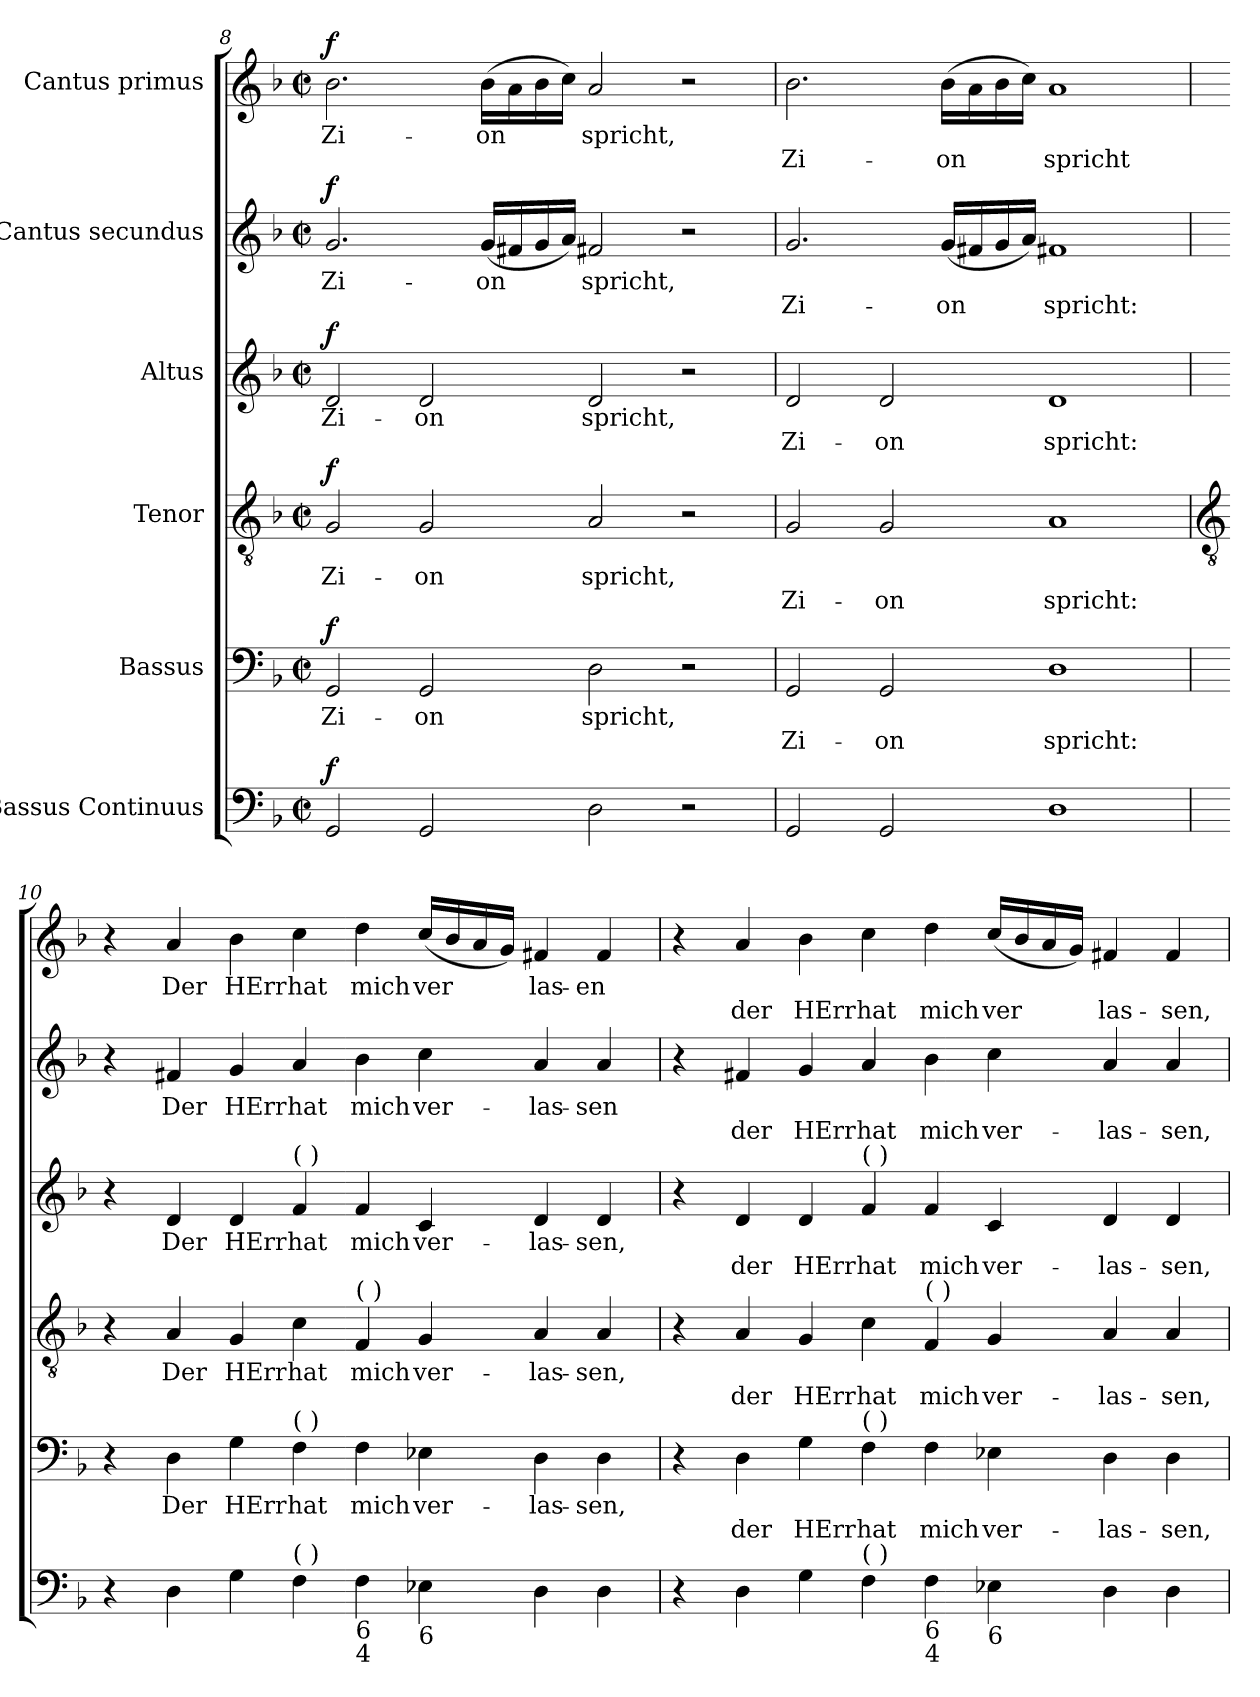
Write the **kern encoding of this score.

**kern	**dynam	**kern	**text	**text	**dynam	**kern	**text	**text	**dynam	**kern	**text	**text	**dynam	**kern	**text	**text	**dynam	**kern	**text	**text	**dynam
*part6	*part6	*part5	*part5	*part5	*part5	*part4	*part4	*part4	*part4	*part3	*part3	*part3	*part3	*part2	*part2	*part2	*part2	*part1	*part1	*part1	*part1
*staff6	*staff6	*staff5	*staff5	*staff5	*staff5	*staff4	*staff4	*staff4	*staff4	*staff3	*staff3	*staff3	*staff3	*staff2	*staff2	*staff2	*staff2	*staff1	*staff1	*staff1	*staff1
*I"Bassus Continuus	*	*I"Bassus	*	*	*	*I"Tenor	*	*	*	*I"Altus	*	*	*	*I"Cantus secundus	*	*	*	*I"Cantus primus	*	*	*
*clefF4	*	*clefF4	*	*	*	*clefGv2	*	*	*	*clefG2	*	*	*	*clefG2	*	*	*	*clefG2	*	*	*
*k[b-]	*	*k[b-]	*	*	*	*k[b-]	*	*	*	*k[b-]	*	*	*	*k[b-]	*	*	*	*k[b-]	*	*	*
*F:	*	*F:	*	*	*	*F:	*	*	*	*F:	*	*	*	*F:	*	*	*	*F:	*	*	*
*M4/2	*	*M4/2	*	*	*	*M4/2	*	*	*	*M4/2	*	*	*	*M4/2	*	*	*	*M4/2	*	*	*
*met(c|)	*	*met(c|)	*	*	*	*met(c|)	*	*	*	*met(c|)	*	*	*	*met(c|)	*	*	*	*met(c|)	*	*	*
=8	=8	=8	=8	=8	=8	=8	=8	=8	=8	=8	=8	=8	=8	=8	=8	=8	=8	=8	=8	=8	=8
!	!LO:DY:a	!	!LO:LY:b	!	!LO:DY:a	!	!LO:LY:b	!	!LO:DY:a	!	!LO:LY:b	!	!LO:DY:a	!	!LO:LY:b	!	!LO:DY:a	!	!LO:LY:b	!	!LO:DY:a
2GG	f	2GG	Zi-	.	f	2G	Zi-	.	f	2d	Zi-	.	f	2.g	Zi-	.	f	2.b-	Zi-	.	f
!	!	!	!LO:LY:b	!	!	!	!LO:LY:b	!	!	!	!LO:LY:b	!	!	!	!	!	!	!	!	!	!
2GG	.	2GG	-on	.	.	2G	-on	.	.	2d	-on	.	.	.	.	.	.	.	.	.	.
!	!	!	!	!	!	!	!	!	!	!	!	!	!	!	!LO:LY:b	!	!	!	!LO:LY:b	!	!
.	.	.	.	.	.	.	.	.	.	.	.	.	.	(<16gLL	-on	.	.	(>16b-LL	-on	.	.
.	.	.	.	.	.	.	.	.	.	.	.	.	.	16f#X	.	.	.	16a	.	.	.
.	.	.	.	.	.	.	.	.	.	.	.	.	.	16g	.	.	.	16b-	.	.	.
.	.	.	.	.	.	.	.	.	.	.	.	.	.	16aJJ)	.	.	.	16ccJJ)	.	.	.
!	!	!	!LO:LY:b	!	!	!	!LO:LY:b	!	!	!	!LO:LY:b	!	!	!	!LO:LY:b	!	!	!	!LO:LY:b	!	!
2D	.	2D	spricht,	.	.	2A	spricht,	.	.	2d	spricht,	.	.	2f#X	spricht,	.	.	2a	spricht,	.	.
2r	.	2r	.	.	.	2r	.	.	.	2r	.	.	.	2r	.	.	.	2r	.	.	.
=9	=9	=9	=9	=9	=9	=9	=9	=9	=9	=9	=9	=9	=9	=9	=9	=9	=9	=9	=9	=9	=9
!	!	!	!	!LO:LY:b	!	!	!	!LO:LY:b	!	!	!	!LO:LY:b	!	!	!	!LO:LY:b	!	!	!	!LO:LY:b	!
2GG	.	2GG	.	Zi-	.	2G	.	Zi-	.	2d	.	Zi-	.	2.g	.	Zi-	.	2.b-	.	Zi-	.
!	!	!	!	!LO:LY:b	!	!	!	!LO:LY:b	!	!	!	!LO:LY:b	!	!	!	!	!	!	!	!	!
2GG	.	2GG	.	-on	.	2G	.	-on	.	2d	.	-on	.	.	.	.	.	.	.	.	.
!	!	!	!	!	!	!	!	!	!	!	!	!	!	!	!	!LO:LY:b	!	!	!	!LO:LY:b	!
.	.	.	.	.	.	.	.	.	.	.	.	.	.	(<16gLL	.	-on	.	(>16b-LL	.	-on	.
.	.	.	.	.	.	.	.	.	.	.	.	.	.	16f#X	.	.	.	16a	.	.	.
.	.	.	.	.	.	.	.	.	.	.	.	.	.	16g	.	.	.	16b-	.	.	.
.	.	.	.	.	.	.	.	.	.	.	.	.	.	16aJJ)	.	.	.	16ccJJ)	.	.	.
!	!	!	!	!LO:LY:b	!	!	!	!LO:LY:b	!	!	!	!LO:LY:b	!	!	!	!LO:LY:b	!	!	!	!LO:LY:b	!
1D	.	1D	.	spricht:	.	1A	.	spricht:	.	1d	.	spricht:	.	1f#X	.	spricht:	.	1a	.	spricht	.
!!LO:LB:g=z
=10	=10	=10	=10	=10	=10	=10	=10	=10	=10	=10	=10	=10	=10	=10	=10	=10	=10	=10	=10	=10	=10
*	*	*	*	*	*	*clefGv2	*	*	*	*	*	*	*	*	*	*	*	*	*	*	*
4r	.	4r	.	.	.	4r	.	.	.	4r	.	.	.	4r	.	.	.	4r	.	.	.
!	!	!	!LO:LY:b	!	!	!	!LO:LY:b	!	!	!	!LO:LY:b	!	!	!	!LO:LY:b	!	!	!	!LO:LY:b	!	!
4D	.	4D	Der	.	.	4A	Der	.	.	4d	Der	.	.	4f#X	Der	.	.	4a	Der	.	.
!	!	!	!LO:LY:b	!	!	!	!LO:LY:b	!	!	!	!LO:LY:b	!	!	!	!LO:LY:b	!	!	!	!LO:LY:b	!	!
4G	.	4G	HErr	.	.	4G	HErr	.	.	4d	HErr	.	.	4g	HErr	.	.	4b-	HErr	.	.
!	!	!	!	!	!	!	!	!	!	!LO:TX:a:t=(  )	!	!	!	!	!	!	!	!	!	!	!
!	!	!LO:TX:a:t=(  )	!	!	!	!	!	!	!	!	!	!	!	!	!	!	!	!	!	!	!
!LO:TX:a:t=(  )	!	!	!	!	!	!	!	!	!	!	!	!	!	!	!	!	!	!	!	!	!
!	!	!	!LO:LY:b	!	!	!	!LO:LY:b	!	!	!	!LO:LY:b	!	!	!	!LO:LY:b	!	!	!	!LO:LY:b	!	!
4F	.	4F	hat	.	.	4c	hat	.	.	4f	hat	.	.	4a	hat	.	.	4cc	hat	.	.
!	!	!	!	!	!	!LO:TX:a:t=(  )	!	!	!	!	!	!	!	!	!	!	!	!	!	!	!
!LO:TX:b:t=6\n4	!	!	!	!	!	!	!	!	!	!	!	!	!	!	!	!	!	!	!	!	!
!	!	!	!LO:LY:b	!	!	!	!LO:LY:b	!	!	!	!LO:LY:b	!	!	!	!LO:LY:b	!	!	!	!LO:LY:b	!	!
4F	.	4F	mich	.	.	4F	mich	.	.	4f	mich	.	.	4b-	mich	.	.	4dd	mich	.	.
!LO:TX:b:t=6	!	!	!	!	!	!	!	!	!	!	!	!	!	!	!	!	!	!	!	!	!
!	!	!	!LO:LY:b	!	!	!	!LO:LY:b	!	!	!	!LO:LY:b	!	!	!	!LO:LY:b	!	!	!	!LO:LY:b	!	!
4E-X	.	4E-X	ver-	.	.	4G	ver-	.	.	4c	ver-	.	.	4cc	ver-	.	.	(<16ccLL	ver	.	.
.	.	.	.	.	.	.	.	.	.	.	.	.	.	.	.	.	.	16b-	.	.	.
.	.	.	.	.	.	.	.	.	.	.	.	.	.	.	.	.	.	16a	.	.	.
.	.	.	.	.	.	.	.	.	.	.	.	.	.	.	.	.	.	16gJJ)	.	.	.
!	!	!	!LO:LY:b	!	!	!	!LO:LY:b	!	!	!	!LO:LY:b	!	!	!	!LO:LY:b	!	!	!	!LO:LY:b	!	!
4D	.	4D	-las-	.	.	4A	-las-	.	.	4d	-las-	.	.	4a	-las-	.	.	4f#X	las-	.	.
!	!	!	!LO:LY:b	!	!	!	!LO:LY:b	!	!	!	!LO:LY:b	!	!	!	!LO:LY:b	!	!	!	!LO:LY:b	!	!
4D	.	4D	-sen,	.	.	4A	-sen,	.	.	4d	-sen,	.	.	4a	-sen	.	.	4f#	-en	.	.
=11	=11	=11	=11	=11	=11	=11	=11	=11	=11	=11	=11	=11	=11	=11	=11	=11	=11	=11	=11	=11	=11
4r	.	4r	.	.	.	4r	.	.	.	4r	.	.	.	4r	.	.	.	4r	.	.	.
!	!	!	!	!LO:LY:b	!	!	!	!LO:LY:b	!	!	!	!LO:LY:b	!	!	!	!LO:LY:b	!	!	!	!LO:LY:b	!
4D	.	4D	.	der	.	4A	.	der	.	4d	.	der	.	4f#X	.	der	.	4a	.	der	.
!	!	!	!	!LO:LY:b	!	!	!	!LO:LY:b	!	!	!	!LO:LY:b	!	!	!	!LO:LY:b	!	!	!	!LO:LY:b	!
4G	.	4G	.	HErr	.	4G	.	HErr	.	4d	.	HErr	.	4g	.	HErr	.	4b-	.	HErr	.
!	!	!	!	!	!	!	!	!	!	!LO:TX:a:t=(  )	!	!	!	!	!	!	!	!	!	!	!
!	!	!LO:TX:a:t=(  )	!	!	!	!	!	!	!	!	!	!	!	!	!	!	!	!	!	!	!
!LO:TX:a:t=(  )	!	!	!	!	!	!	!	!	!	!	!	!	!	!	!	!	!	!	!	!	!
!	!	!	!	!LO:LY:b	!	!	!	!LO:LY:b	!	!	!	!LO:LY:b	!	!	!	!LO:LY:b	!	!	!	!LO:LY:b	!
4F	.	4F	.	hat	.	4c	.	hat	.	4f	.	hat	.	4a	.	hat	.	4cc	.	hat	.
!	!	!	!	!	!	!LO:TX:a:t=(  )	!	!	!	!	!	!	!	!	!	!	!	!	!	!	!
!LO:TX:b:t=6\n4	!	!	!	!	!	!	!	!	!	!	!	!	!	!	!	!	!	!	!	!	!
!	!	!	!	!LO:LY:b	!	!	!	!LO:LY:b	!	!	!	!LO:LY:b	!	!	!	!LO:LY:b	!	!	!	!LO:LY:b	!
4F	.	4F	.	mich	.	4F	.	mich	.	4f	.	mich	.	4b-	.	mich	.	4dd	.	mich	.
!LO:TX:b:t=6	!	!	!	!	!	!	!	!	!	!	!	!	!	!	!	!	!	!	!	!	!
!	!	!	!	!LO:LY:b	!	!	!	!LO:LY:b	!	!	!	!LO:LY:b	!	!	!	!LO:LY:b	!	!	!	!LO:LY:b	!
4E-X	.	4E-X	.	ver-	.	4G	.	ver-	.	4c	.	ver-	.	4cc	.	ver-	.	(<16ccLL	.	ver	.
.	.	.	.	.	.	.	.	.	.	.	.	.	.	.	.	.	.	16b-	.	.	.
.	.	.	.	.	.	.	.	.	.	.	.	.	.	.	.	.	.	16a	.	.	.
.	.	.	.	.	.	.	.	.	.	.	.	.	.	.	.	.	.	16gJJ)	.	.	.
!	!	!	!	!LO:LY:b	!	!	!	!LO:LY:b	!	!	!	!LO:LY:b	!	!	!	!LO:LY:b	!	!	!	!LO:LY:b	!
4D	.	4D	.	-las-	.	4A	.	-las-	.	4d	.	-las-	.	4a	.	-las-	.	4f#X	.	las-	.
!	!	!	!	!LO:LY:b	!	!	!	!LO:LY:b	!	!	!	!LO:LY:b	!	!	!	!LO:LY:b	!	!	!	!LO:LY:b	!
4D	.	4D	.	-sen,	.	4A	.	-sen,	.	4d	.	-sen,	.	4a	.	-sen,	.	4f#	.	-sen,	.
=	=	=	=	=	=	=	=	=	=	=	=	=	=	=	=	=	=	=	=	=	=
*-	*-	*-	*-	*-	*-	*-	*-	*-	*-	*-	*-	*-	*-	*-	*-	*-	*-	*-	*-	*-	*-
